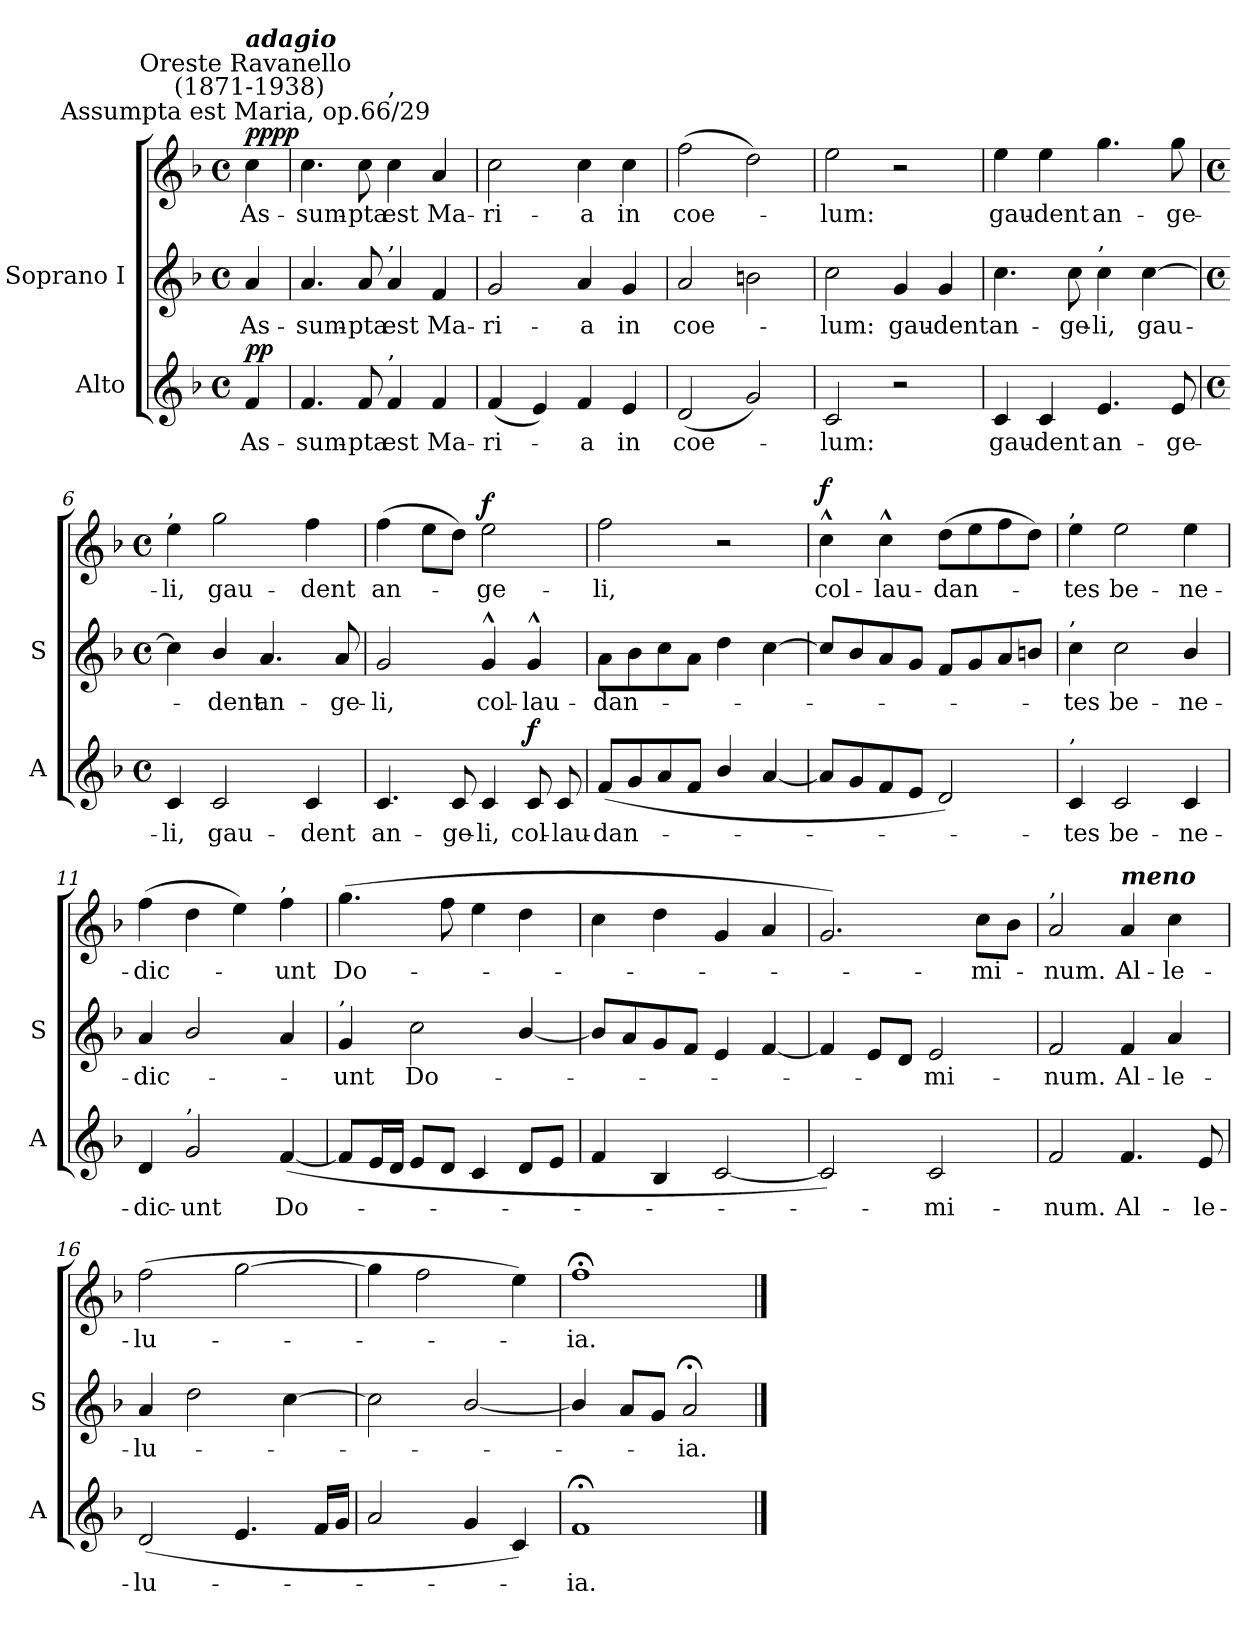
**kern	**text	**dynam	**kern	**text	**kern	**text	**dynam
*part2	*part2	*part2	*part1	*part1	*part1	*part1	*part1
*staff3	*staff3	*staff3	*staff2	*staff2	*staff1	*staff1	*staff1/2
*I"Alto	*	*	*I"Soprano I	*	*	*	*
*I'A	*	*	*I'S	*	*	*	*
*clefG2	*	*	*clefG2	*	*clefG2	*	*
*k[b-]	*	*	*k[b-]	*	*k[b-]	*	*
*F:	*	*	*F:	*	*F:	*	*
*M4/4	*	*	*M4/4	*	*M4/4	*	*
*met(c)	*	*	*met(c)	*	*met(c)	*	*
=	=	=	=	=	=	=	=
!	!	!	!	!	!LO:TX:a:cj:t=Assumpta est Maria, op.66/29	!	!
!	!	!	!	!	!LO:TX:a:cj:t=Oreste Ravanello\n (1871-1938)	!	!
!	!	!	!	!	!LO:TX:a:Bi:t=adagio	!	!
!	!LO:LY:b	!LO:DY:b	!	!LO:LY:b	!	!LO:LY:b	!LO:DY:b=2
!	!	!	!	!	!	!	!LO:DY:n=1:b
4f	As-	pp	4a	-As-	4cc	As-	pp pp
=1	=1	=1	=1	=1	=1	=1	=1
!	!LO:LY:b	!	!	!LO:LY:b	!	!LO:LY:b	!
4.f	-sum-	.	4.a	-sum-	4.cc	-sum-	.
!	!LO:LY:b	!	!	!LO:LY:b	!	!LO:LY:b	!
8f	-pta	.	8a	-pta	8cc	-pta	.
!	!	!	!	!	!LO:TX:a:t=,	!	!
!	!	!	!LO:TX:a:t=,	!	!	!	!
!LO:TX:a:t=,	!	!	!	!	!	!	!
!	!LO:LY:b	!	!	!LO:LY:b	!	!LO:LY:b	!
4f	est	.	4a	est	4cc	est	.
!	!LO:LY:b	!	!	!LO:LY:b	!	!LO:LY:b	!
4f	Ma-	.	4f	Ma-	4a	Ma-	.
=2	=2	=2	=2	=2	=2	=2	=2
!	!LO:LY:b	!	!	!LO:LY:b	!	!LO:LY:b	!
(<4f	-ri-	.	2g	ri-	2cc	-ri-	.
4e)	.	.	.	.	.	.	.
!	!LO:LY:b	!	!	!LO:LY:b	!	!LO:LY:b	!
4f	a	.	4a	-a	4cc	-a	.
!	!LO:LY:b	!	!	!LO:LY:b	!	!LO:LY:b	!
4e	in	.	4g	in	4cc	in	.
=3	=3	=3	=3	=3	=3	=3	=3
!	!LO:LY:b	!	!	!LO:LY:b	!	!LO:LY:b	!
(<2d	coe-	.	2a	coe-	(>2ff	coe-	.
2g)	.	.	2bn	.	2dd)	.	.
=4	=4	=4	=4	=4	=4	=4	=4
!	!LO:LY:b	!	!	!LO:LY:b	!	!LO:LY:b	!
2c	lum:	.	2cc	lum:	2ee	lum:	.
!	!	!	!	!LO:LY:b	!	!	!
2r	.	.	4g	gau-	2r	.	.
!	!	!	!	!LO:LY:b	!	!	!
.	.	.	4g	-dent	.	.	.
=5	=5	=5	=5	=5	=5	=5	=5
!	!LO:LY:b	!	!	!LO:LY:b	!	!LO:LY:b	!
4c	gau-	.	4.cc	-an-	4ee	gau-	.
!	!LO:LY:b	!	!	!	!	!LO:LY:b	!
4c	-dent	.	.	.	4ee	-dent	.
!	!	!	!	!LO:LY:b	!	!	!
.	.	.	8cc	-ge-	.	.	.
!	!	!	!LO:TX:a:t=,	!	!	!	!
!	!LO:LY:b	!	!	!LO:LY:b	!	!LO:LY:b	!
4.e	an-	.	4cc	-li,	4.gg	an-	.
!	!	!	!	!LO:LY:b	!	!	!
.	.	.	[4cc	gau-	.	.	.
!	!LO:LY:b	!	!	!	!	!LO:LY:b	!
8e	-ge-	.	.	.	8gg	-ge-	.
!!LO:LB:g=z
=6	=6	=6	=6	=6	=6	=6	=6
*M4/4	*	*	*M4/4	*	*M4/4	*	*
*met(c)	*	*	*met(c)	*	*met(c)	*	*
!	!	!	!	!	!LO:TX:a:t=,	!	!
!	!LO:LY:b	!	!	!	!	!LO:LY:b	!
4c	-li,	.	4cc]	.	4ee	li,	.
!	!LO:LY:b	!	!	!LO:LY:b	!	!LO:LY:b	!
2c	gau-	.	4b-/	dent	2gg	gau-	.
!	!	!	!	!LO:LY:b	!	!	!
.	.	.	4.a	an-	.	.	.
!	!LO:LY:b	!	!	!	!	!LO:LY:b	!
4c	-dent	.	.	.	4ff	-dent	.
!	!	!	!	!LO:LY:b	!	!	!
.	.	.	8a	-ge-	.	.	.
=7	=7	=7	=7	=7	=7	=7	=7
!	!LO:LY:b	!	!	!LO:LY:b	!	!LO:LY:b	!
4.c	an-	.	2g	-li,	(>4ff	-an-	.
.	.	.	.	.	8eeL	.	.
!	!LO:LY:b	!	!	!	!	!	!
8c	-ge-	.	.	.	8ddJ)	.	.
!	!LO:LY:b	!	!	!LO:LY:b	!	!LO:LY:b	!LO:DY:b=2
4c	-li,	.	4g^^	col-	2ee	ge-	f
!	!LO:LY:b	!LO:DY:b	!	!LO:LY:b	!	!	!
8c	col-	f	4g^^	-lau-	.	.	.
!	!LO:LY:b	!	!	!	!	!	!
8c	-lau-	.	.	.	.	.	.
=8	=8	=8	=8	=8	=8	=8	=8
!	!LO:LY:b	!	!	!LO:LY:b	!	!LO:LY:b	!
(<8fL	-dan-	.	8aL	dan-	2ff	-li,	.
8g	.	.	8b-	.	.	.	.
8a	.	.	8cc	.	.	.	.
8fJ	.	.	8aJ	.	.	.	.
4b-/	.	.	4dd	.	2r	.	.
[4a	.	.	[4cc	.	.	.	.
=9	=9	=9	=9	=9	=9	=9	=9
!	!	!	!	!	!	!LO:LY:b	!LO:DY:b
8aL]	.	.	8ccL]	.	4cc^^	col-	f
8g	.	.	8b-	.	.	.	.
!	!	!	!	!	!	!LO:LY:b	!
8f	.	.	8a	.	4cc^^	-lau-	.
8eJ	.	.	8gJ	.	.	.	.
!	!	!	!	!	!	!LO:LY:b	!
2d)	.	.	8fL	.	(>8ddL	-dan-	.
.	.	.	8g	.	8ee	.	.
.	.	.	8a	.	8ff	.	.
.	.	.	8bnJ	.	8ddJ)	.	.
!!LO:LB:g=z
=10	=10	=10	=10	=10	=10	=10	=10
!	!	!	!	!	!LO:TX:a:t=,	!	!
!	!	!	!LO:TX:a:t=,	!	!	!	!
!LO:TX:a:t=,	!	!	!	!	!	!	!
!	!LO:LY:b	!	!	!LO:LY:b	!	!LO:LY:b	!
4c	tes	.	4cc	-tes	4ee	tes	.
!	!LO:LY:b	!	!	!LO:LY:b	!	!LO:LY:b	!
2c	be-	.	2cc	be-	2ee	be-	.
!	!LO:LY:b	!	!	!LO:LY:b	!	!LO:LY:b	!
4c	-ne-	.	4b-/	-ne-	4ee	-ne-	.
=11	=11	=11	=11	=11	=11	=11	=11
!	!LO:LY:b	!	!	!LO:LY:b	!	!LO:LY:b	!
4d	-dic-	.	4a	dic-	(>4ff	-dic-	.
!LO:TX:a:t=,	!	!	!	!	!	!	!
!	!LO:LY:b	!	!	!	!	!	!
2g	-unt	.	2b-/	.	4dd	.	.
.	.	.	.	.	4ee)	.	.
!	!	!	!	!	!LO:TX:a:t=,	!	!
!	!LO:LY:b	!	!	!	!	!LO:LY:b	!
(<[4f	Do-	.	4a	.	4ff	unt	.
=12	=12	=12	=12	=12	=12	=12	=12
!	!	!	!LO:TX:a:t=,	!	!	!	!
!	!	!	!	!LO:LY:b	!	!LO:LY:b	!
8fL]	.	.	4g	unt	(<4.gg	Do-	.
16eL	.	.	.	.	.	.	.
16dJJ	.	.	.	.	.	.	.
!	!	!	!	!LO:LY:b	!	!	!
8eL	.	.	(>2cc	Do-	.	.	.
8dJ	.	.	.	.	8ff	.	.
4c	.	.	.	.	4ee	.	.
8dL	.	.	[4b-/	.	4dd	.	.
8eJ	.	.	.	.	.	.	.
=13	=13	=13	=13	=13	=13	=13	=13
4f	.	.	8b-/L]	.	4cc	.	.
.	.	.	8a	.	.	.	.
4B-	.	.	8g	.	4dd	.	.
.	.	.	8fJ	.	.	.	.
[2c	.	.	4e	.	4g	.	.
.	.	.	[4f	.	4a	.	.
=14	=14	=14	=14	=14	=14	=14	=14
2c])	.	.	4f]	.	2.g)	.	.
.	.	.	8eL	.	.	.	.
.	.	.	8dJ	.	.	.	.
!	!LO:LY:b	!	!	!LO:LY:b	!	!	!
2c	mi-	.	2e	mi-	.	.	.
!	!	!	!	!	!	!LO:LY:b	!
.	.	.	.	.	8ccL	mi-	.
.	.	.	.	.	8b-J)	.	.
!!LO:LB:g=z
=15	=15	=15	=15	=15	=15	=15	=15
!	!	!	!	!	!LO:TX:a:t=,	!	!
!	!LO:LY:b	!	!	!LO:LY:b	!	!LO:LY:b	!
2f	-num.	.	2f	-num.	2a	-num.	.
!	!	!	!	!	!LO:TX:a:Bi:t=meno	!	!
!	!LO:LY:b	!	!	!LO:LY:b	!	!LO:LY:b	!
4.f	Al-	.	4f	Al-	4a	Al-	.
!	!	!	!	!LO:LY:b	!	!LO:LY:b	!
.	.	.	4a	-le-	4cc	-le-	.
!	!LO:LY:b	!	!	!	!	!	!
8e	-le-	.	.	.	.	.	.
=16	=16	=16	=16	=16	=16	=16	=16
!	!LO:LY:b	!	!	!LO:LY:b	!	!LO:LY:b	!
(<2d	-lu-	.	4a	lu-	(>2ff	-lu-	.
.	.	.	2dd	.	.	.	.
4.e	.	.	.	.	[2gg	.	.
.	.	.	[4cc	.	.	.	.
16fLL	.	.	.	.	.	.	.
16gJJ	.	.	.	.	.	.	.
=17	=17	=17	=17	=17	=17	=17	=17
2a	.	.	2cc]	.	4gg]	.	.
.	.	.	.	.	2ff	.	.
4g	.	.	[2b-/	.	.	.	.
4c)	.	.	.	.	4ee)	.	.
=18	=18	=18	=18	=18	=18	=18	=18
!	!LO:LY:b	!	!	!	!	!LO:LY:b	!
1f;<	ia.	.	4b-/]	.	1ff;<	ia.	.
.	.	.	8aL	.	.	.	.
.	.	.	8gJ	.	.	.	.
!	!	!	!	!LO:LY:b	!	!	!
.	.	.	2a;<	ia.	.	.	.
==	==	==	==	==	==	==	==
*-	*-	*-	*-	*-	*-	*-	*-
